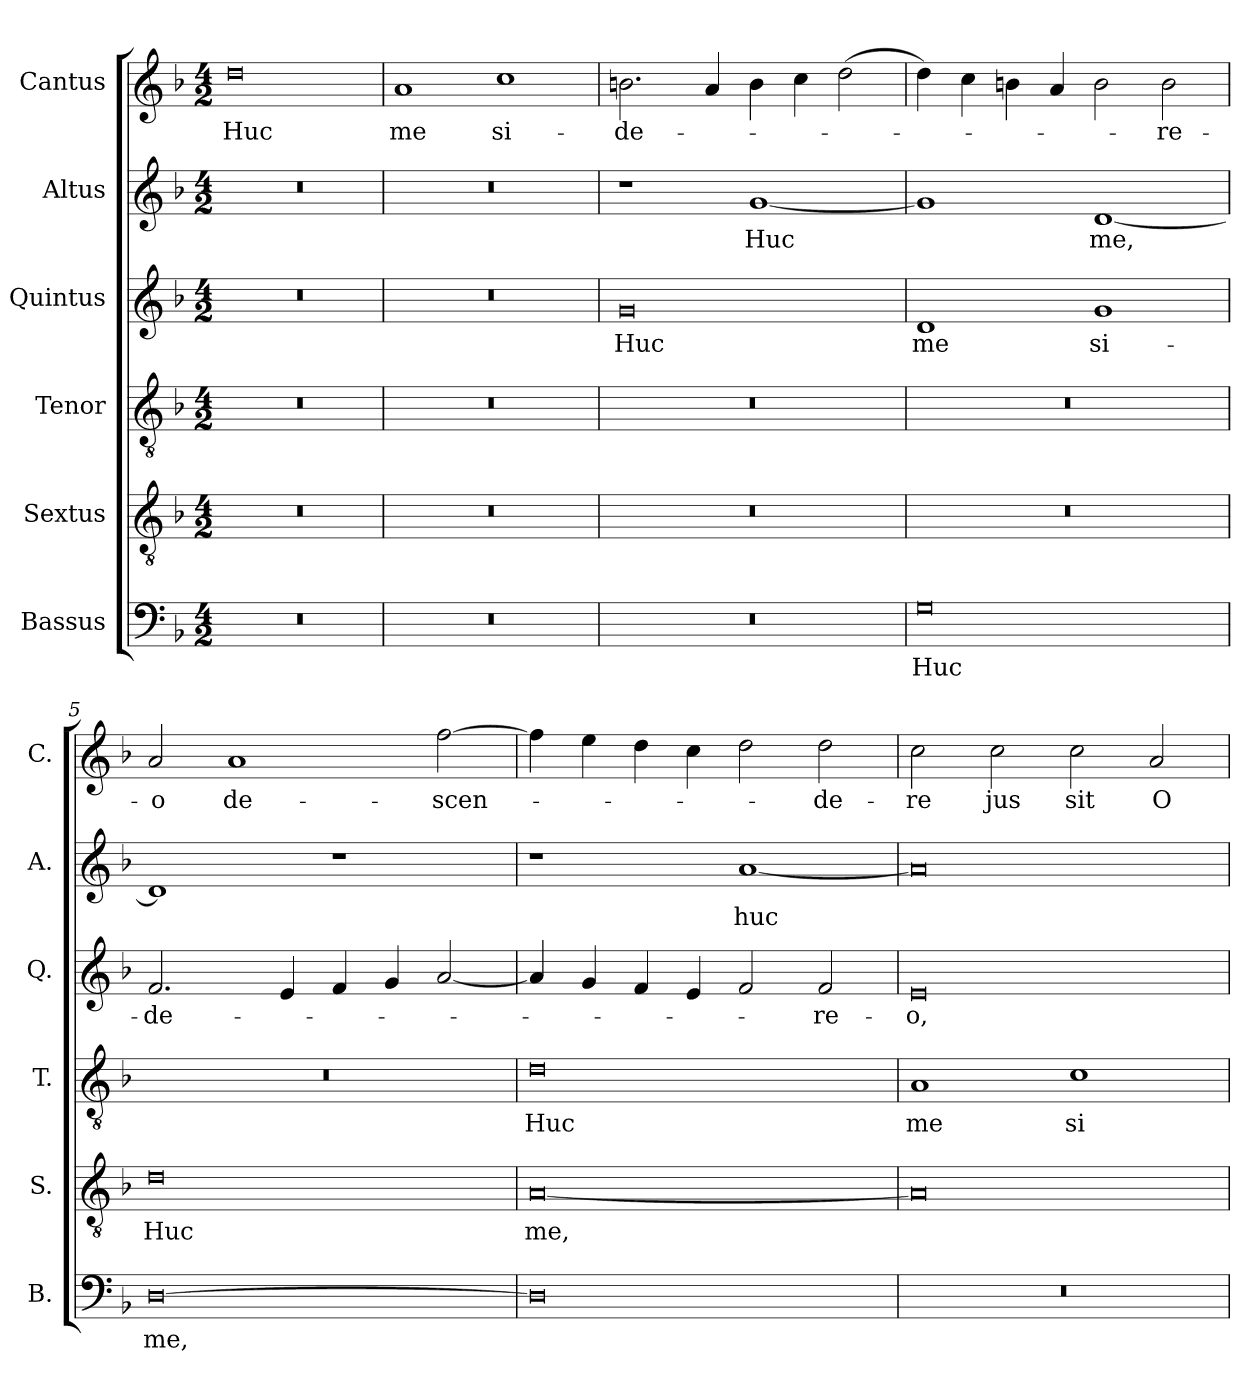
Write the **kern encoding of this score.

**kern	**text	**kern	**text	**kern	**text	**kern	**text	**kern	**text	**kern	**text
*part6	*part6	*part5	*part5	*part4	*part4	*part3	*part3	*part2	*part2	*part1	*part1
*staff6	*staff6	*staff5	*staff5	*staff4	*staff4	*staff3	*staff3	*staff2	*staff2	*staff1	*staff1
*I"Bassus	*	*I"Sextus	*	*I"Tenor	*	*I"Quintus	*	*I"Altus	*	*I"Cantus	*
*I'B.	*	*I'S.	*	*I'T.	*	*I'Q.	*	*I'A.	*	*I'C.	*
*clefF4	*	*clefGv2	*	*clefGv2	*	*clefG2	*	*clefG2	*	*clefG2	*
*k[b-]	*	*k[b-]	*	*k[b-]	*	*k[b-]	*	*k[b-]	*	*k[b-]	*
*M4/2	*	*M4/2	*	*M4/2	*	*M4/2	*	*M4/2	*	*M4/2	*
=1	=1	=1	=1	=1	=1	=1	=1	=1	=1	=1	=1
!	!	!	!	!	!	!	!	!	!	!	!LO:LY:b
0r	.	0r	.	0r	.	0r	.	0r	.	0dd	Huc
=2	=2	=2	=2	=2	=2	=2	=2	=2	=2	=2	=2
!	!	!	!	!	!	!	!	!	!	!	!LO:LY:b
0r	.	0r	.	0r	.	0r	.	0r	.	1a	me
!	!	!	!	!	!	!	!	!	!	!	!LO:LY:b
.	.	.	.	.	.	.	.	.	.	1cc	si-
=3	=3	=3	=3	=3	=3	=3	=3	=3	=3	=3	=3
!	!	!	!	!	!	!	!LO:LY:b	!	!	!	!LO:LY:b
0r	.	0r	.	0r	.	0g	Huc	1r	.	2.bn\	-de-
.	.	.	.	.	.	.	.	.	.	4a/	.
!	!	!	!	!	!	!	!	!	!LO:LY:b	!	!
.	.	.	.	.	.	.	.	[1g	Huc	4b\	.
.	.	.	.	.	.	.	.	.	.	4cc\	.
.	.	.	.	.	.	.	.	.	.	(>2dd\	.
=4	=4	=4	=4	=4	=4	=4	=4	=4	=4	=4	=4
!	!LO:LY:b	!	!	!	!	!	!LO:LY:b	!	!	!	!
0G	Huc	0r	.	0r	.	1d	me	1g]	.	4dd\)	.
.	.	.	.	.	.	.	.	.	.	4cc\	.
.	.	.	.	.	.	.	.	.	.	4bn\	.
.	.	.	.	.	.	.	.	.	.	4a/	.
!	!	!	!	!	!	!	!LO:LY:b	!	!LO:LY:b	!	!
.	.	.	.	.	.	1g	si-	[1d	me,	2b\	.
!	!	!	!	!	!	!	!	!	!	!	!LO:LY:b
.	.	.	.	.	.	.	.	.	.	2b\	-re-
=5	=5	=5	=5	=5	=5	=5	=5	=5	=5	=5	=5
!	!LO:LY:b	!	!LO:LY:b	!	!	!	!LO:LY:b	!	!	!	!LO:LY:b
[0D	me,	0d	Huc	0r	.	2.f/	-de-	1d]	.	2a/	-o
!	!	!	!	!	!	!	!	!	!	!	!LO:LY:b
.	.	.	.	.	.	.	.	.	.	1a	de-
.	.	.	.	.	.	4e/	.	.	.	.	.
.	.	.	.	.	.	4f/	.	1r	.	.	.
.	.	.	.	.	.	4g/	.	.	.	.	.
!	!	!	!	!	!	!	!	!	!	!	!LO:LY:b
.	.	.	.	.	.	[2a/	.	.	.	[2ff\	-scen-
=6	=6	=6	=6	=6	=6	=6	=6	=6	=6	=6	=6
!	!	!	!LO:LY:b	!	!LO:LY:b	!	!	!	!	!	!
0D]	.	[0A	me,	0d	Huc	4a/]	.	1r	.	4ff\]	.
.	.	.	.	.	.	4g/	.	.	.	4ee\	.
.	.	.	.	.	.	4f/	.	.	.	4dd\	.
.	.	.	.	.	.	4e/	.	.	.	4cc\	.
!	!	!	!	!	!	!	!	!	!LO:LY:b	!	!
.	.	.	.	.	.	2f/	.	[1a	huc	2dd\	.
!	!	!	!	!	!	!	!LO:LY:b	!	!	!	!LO:LY:b
.	.	.	.	.	.	2f/	-re-	.	.	2dd\	-de-
=7	=7	=7	=7	=7	=7	=7	=7	=7	=7	=7	=7
!	!	!	!	!	!LO:LY:b	!	!LO:LY:b	!	!	!	!LO:LY:b
0r	.	0A]	.	1A	me	0e	-o,	0a]	.	2cc\	-re
!	!	!	!	!	!	!	!	!	!	!	!LO:LY:b
.	.	.	.	.	.	.	.	.	.	2cc\	jus
!	!	!	!	!	!LO:LY:b	!	!	!	!	!	!LO:LY:b
.	.	.	.	1c	si-	.	.	.	.	2cc\	sit
!	!	!	!	!	!	!	!	!	!	!	!LO:LY:b
.	.	.	.	.	.	.	.	.	.	2a/	O-
=	=	=	=	=	=	=	=	=	=	=	=
*-	*-	*-	*-	*-	*-	*-	*-	*-	*-	*-	*-
